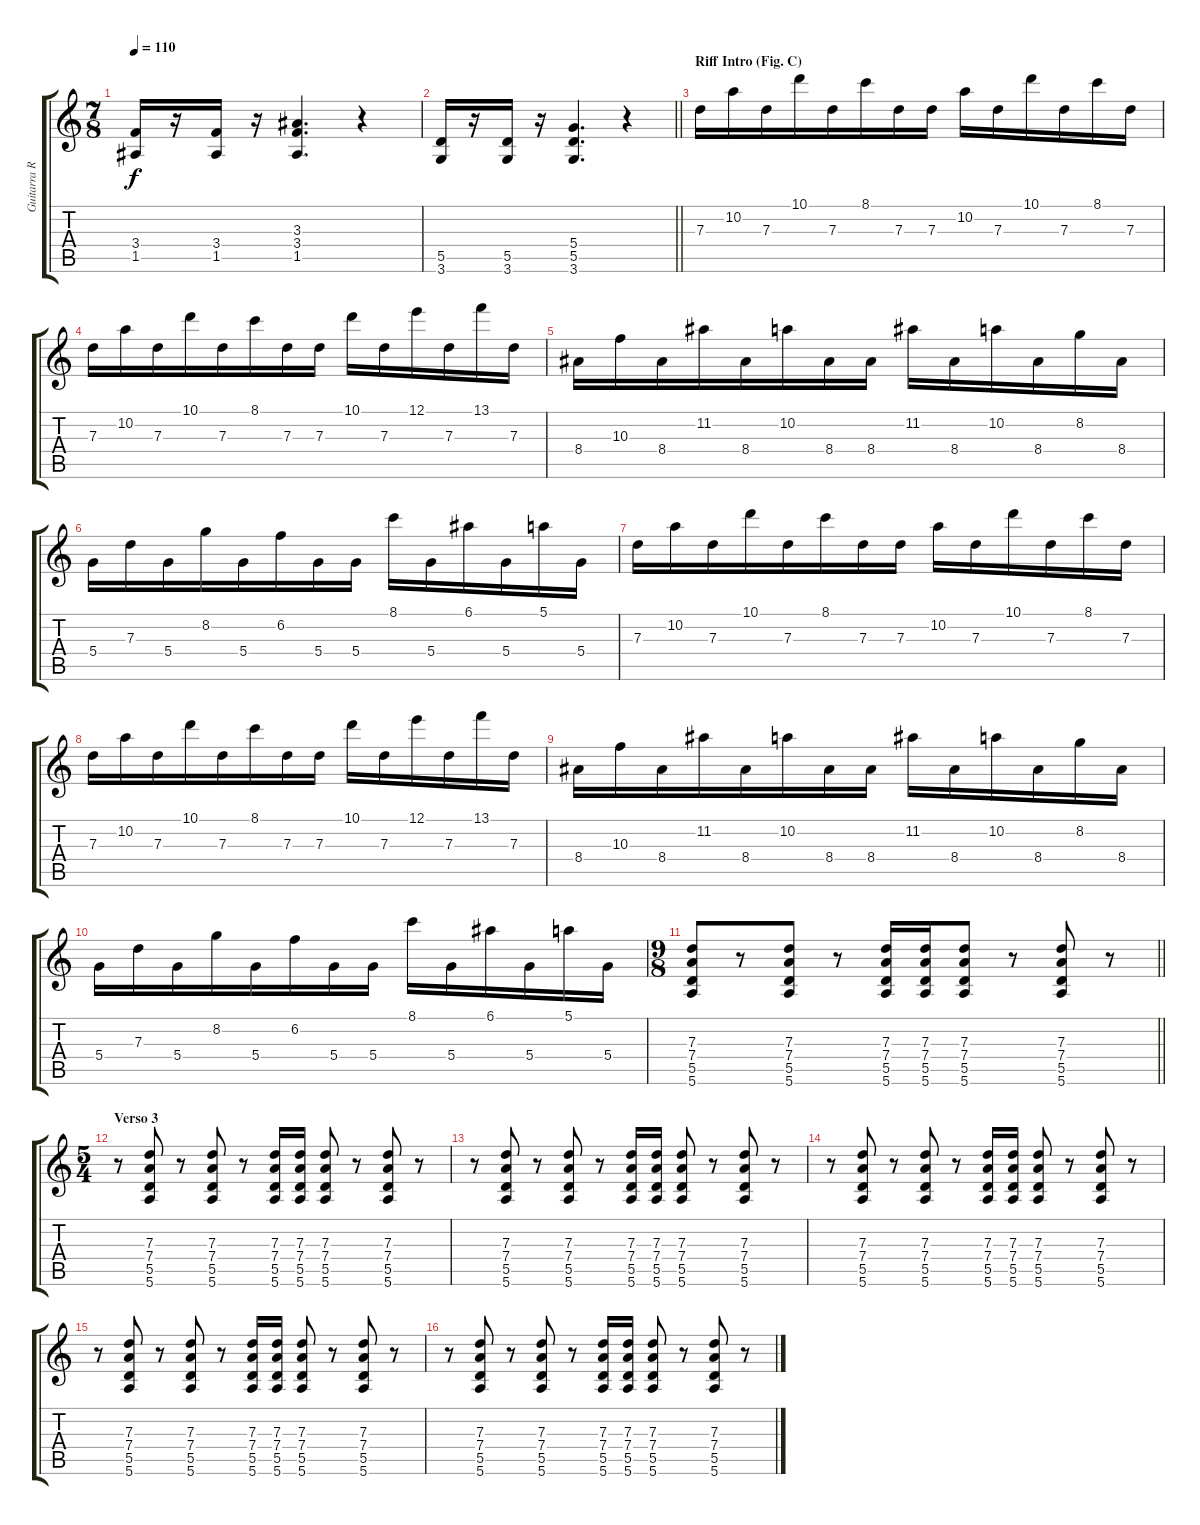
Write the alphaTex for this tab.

\track ("Guitarra Rtm " "Guitarra R") {instrument distortionguitar}
\staff {score tabs}
\tuning (E4 B3 G3 D3 A2 E2) {hide}
\ts (7 8)
\tempo 110
\clef g2
\ks c
(3.4 1.5).16{dy f} r.16 (3.4 1.5).16 r.16 (3.3 3.4 1.5).4{d} r.4 |
\barLineRight lightlight
(5.5 3.6).16 r.16 (5.5 3.6).16 r.16 (5.4 5.5 3.6).4{d} r.4 |
\section ("" "Riff Intro (Fig. C)")
7.3.16 10.2.16 7.3.16 10.1.16 7.3.16 8.1.16 7.3.16 7.3.16 10.2.16 7.3.16 10.1.16 7.3.16 8.1.16 7.3.16 |
7.3.16 10.2.16 7.3.16 10.1.16 7.3.16 8.1.16 7.3.16 7.3.16 10.1.16 7.3.16 12.1.16 7.3.16 13.1.16 7.3.16 |
8.4.16 10.3.16 8.4.16 11.2.16 8.4.16 10.2.16 8.4.16 8.4.16 11.2.16 8.4.16 10.2.16 8.4.16 8.2.16 8.4.16 |
5.4.16 7.3.16 5.4.16 8.2.16 5.4.16 6.2.16 5.4.16 5.4.16 8.1.16 5.4.16 6.1.16 5.4.16 5.1.16 5.4.16 |
7.3.16 10.2.16 7.3.16 10.1.16 7.3.16 8.1.16 7.3.16 7.3.16 10.2.16 7.3.16 10.1.16 7.3.16 8.1.16 7.3.16 |
7.3.16 10.2.16 7.3.16 10.1.16 7.3.16 8.1.16 7.3.16 7.3.16 10.1.16 7.3.16 12.1.16 7.3.16 13.1.16 7.3.16 |
8.4.16 10.3.16 8.4.16 11.2.16 8.4.16 10.2.16 8.4.16 8.4.16 11.2.16 8.4.16 10.2.16 8.4.16 8.2.16 8.4.16 |
5.4.16 7.3.16 5.4.16 8.2.16 5.4.16 6.2.16 5.4.16 5.4.16 8.1.16 5.4.16 6.1.16 5.4.16 5.1.16 5.4.16 |
\ts (9 8)
\barLineRight lightlight
(7.3 7.4 5.5 5.6).8 r.8 (7.3 7.4 5.5 5.6).8 r.8 (7.3 7.4 5.5 5.6).16 (7.3 7.4 5.5 5.6).16 (7.3 7.4 5.5 5.6).8 r.8 (7.3 7.4 5.5 5.6).8 r.8 |
\ts (5 4)
\section ("" "Verso 3")
r.8 (7.3 7.4 5.5 5.6).8 r.8 (7.3 7.4 5.5 5.6).8 r.8 (7.3 7.4 5.5 5.6).16 (7.3 7.4 5.5 5.6).16 (7.3 7.4 5.5 5.6).8 r.8 (7.3 7.4 5.5 5.6).8 r.8 |
r.8 (7.3 7.4 5.5 5.6).8 r.8 (7.3 7.4 5.5 5.6).8 r.8 (7.3 7.4 5.5 5.6).16 (7.3 7.4 5.5 5.6).16 (7.3 7.4 5.5 5.6).8 r.8 (7.3 7.4 5.5 5.6).8 r.8 |
r.8 (7.3 7.4 5.5 5.6).8 r.8 (7.3 7.4 5.5 5.6).8 r.8 (7.3 7.4 5.5 5.6).16 (7.3 7.4 5.5 5.6).16 (7.3 7.4 5.5 5.6).8 r.8 (7.3 7.4 5.5 5.6).8 r.8 |
r.8 (7.3 7.4 5.5 5.6).8 r.8 (7.3 7.4 5.5 5.6).8 r.8 (7.3 7.4 5.5 5.6).16 (7.3 7.4 5.5 5.6).16 (7.3 7.4 5.5 5.6).8 r.8 (7.3 7.4 5.5 5.6).8 r.8 |
r.8 (7.3 7.4 5.5 5.6).8 r.8 (7.3 7.4 5.5 5.6).8 r.8 (7.3 7.4 5.5 5.6).16 (7.3 7.4 5.5 5.6).16 (7.3 7.4 5.5 5.6).8 r.8 (7.3 7.4 5.5 5.6).8 r.8
